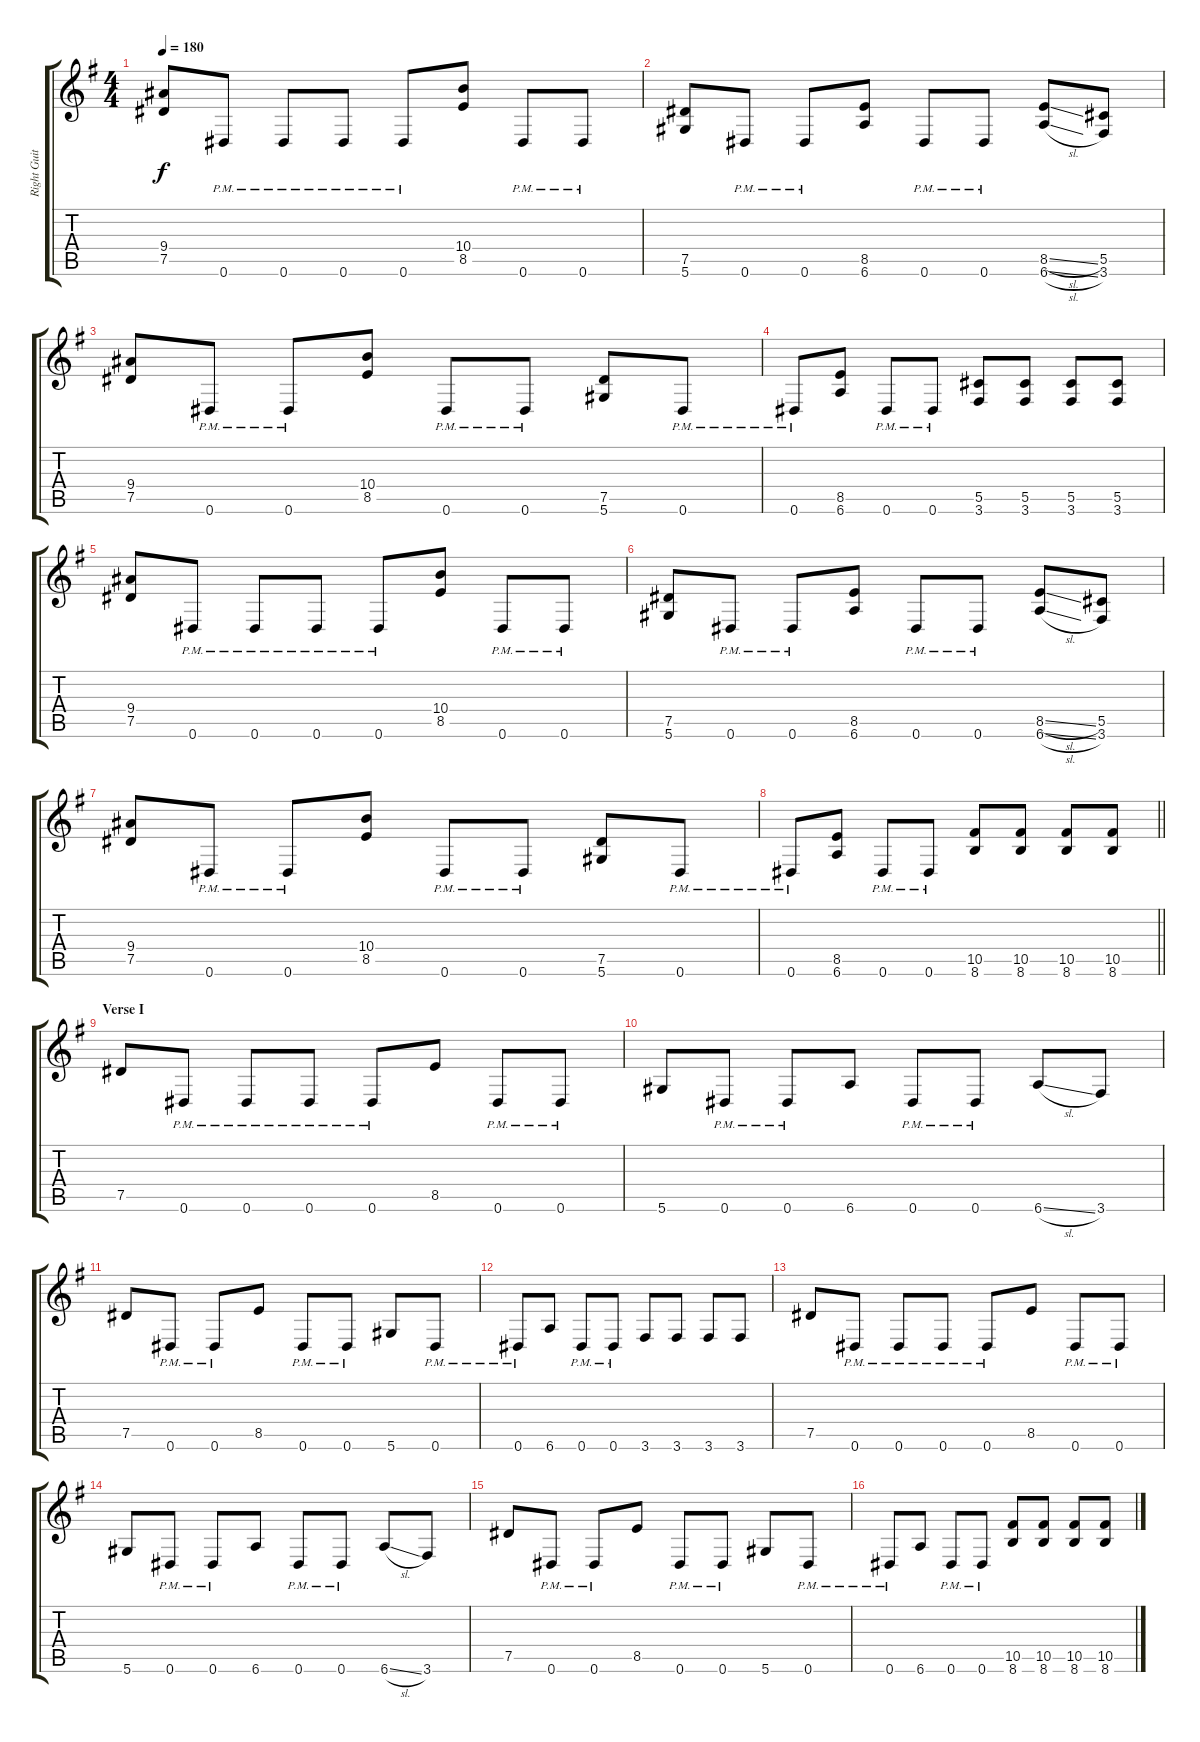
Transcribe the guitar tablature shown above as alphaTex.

\track ("Right Guitar" "Right Guit") {instrument distortionguitar}
\staff {score tabs}
\tuning (Eb4 Bb3 Gb3 Db3 Ab2 Eb2) {hide}
\ts (4 4)
\tempo 180
\clef g2
\ks g
(9.4 7.5).8{dy f} 0.6{pm}.8 0.6{pm}.8 0.6{pm}.8 0.6{pm}.8 (10.4 8.5).8 0.6{pm}.8 0.6{pm}.8 |
(7.5 5.6).8 0.6{pm}.8 0.6{pm}.8 (8.5 6.6).8 0.6{pm}.8 0.6{pm}.8 (8.5{sl} 6.6{sl}).8 (5.5 3.6).8 |
(9.4 7.5).8 0.6{pm}.8 0.6{pm}.8 (10.4 8.5).8 0.6{pm}.8 0.6{pm}.8 (7.5 5.6).8 0.6{pm}.8 |
0.6{pm}.8 (8.5 6.6).8 0.6{pm}.8 0.6{pm}.8 (5.5 3.6).8 (5.5 3.6).8 (5.5 3.6).8 (5.5 3.6).8 |
(9.4 7.5).8 0.6{pm}.8 0.6{pm}.8 0.6{pm}.8 0.6{pm}.8 (10.4 8.5).8 0.6{pm}.8 0.6{pm}.8 |
(7.5 5.6).8 0.6{pm}.8 0.6{pm}.8 (8.5 6.6).8 0.6{pm}.8 0.6{pm}.8 (8.5{sl} 6.6{sl}).8 (5.5 3.6).8 |
(9.4 7.5).8 0.6{pm}.8 0.6{pm}.8 (10.4 8.5).8 0.6{pm}.8 0.6{pm}.8 (7.5 5.6).8 0.6{pm}.8 |
\barLineRight lightlight
0.6{pm}.8 (8.5 6.6).8 0.6{pm}.8 0.6{pm}.8 (10.5 8.6).8 (10.5 8.6).8 (10.5 8.6).8 (10.5 8.6).8 |
\section ("" "Verse I")
7.5.8 0.6{pm}.8 0.6{pm}.8 0.6{pm}.8 0.6{pm}.8 8.5.8 0.6{pm}.8 0.6{pm}.8 |
5.6.8 0.6{pm}.8 0.6{pm}.8 6.6.8 0.6{pm}.8 0.6{pm}.8 6.6{sl}.8 3.6.8 |
7.5.8 0.6{pm}.8 0.6{pm}.8 8.5.8 0.6{pm}.8 0.6{pm}.8 5.6.8 0.6{pm}.8 |
0.6{pm}.8 6.6.8 0.6{pm}.8 0.6{pm}.8 3.6.8 3.6.8 3.6.8 3.6.8 |
7.5.8 0.6{pm}.8 0.6{pm}.8 0.6{pm}.8 0.6{pm}.8 8.5.8 0.6{pm}.8 0.6{pm}.8 |
5.6.8 0.6{pm}.8 0.6{pm}.8 6.6.8 0.6{pm}.8 0.6{pm}.8 6.6{sl}.8 3.6.8 |
7.5.8 0.6{pm}.8 0.6{pm}.8 8.5.8 0.6{pm}.8 0.6{pm}.8 5.6.8 0.6{pm}.8 |
0.6{pm}.8 6.6.8 0.6{pm}.8 0.6{pm}.8 (10.5 8.6).8 (10.5 8.6).8 (10.5 8.6).8 (10.5 8.6).8
